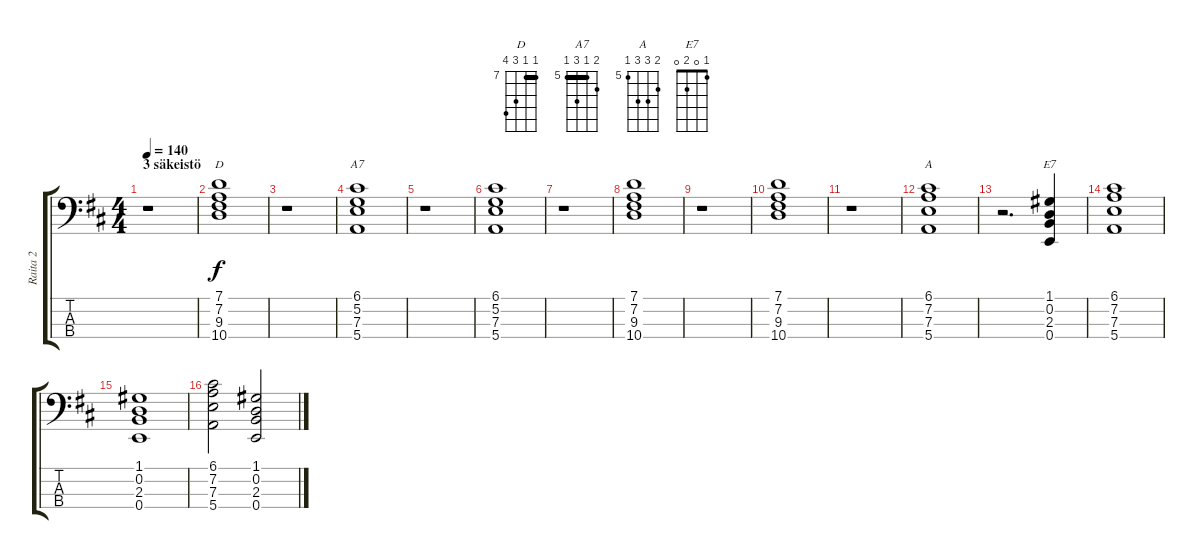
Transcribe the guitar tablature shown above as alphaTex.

\track ("Raita 2" "Raita 2") {instrument electricbasspick}
\staff {score tabs}
\tuning (G2 D2 A1 E1) {hide}
\chord ("D" 7 7 9 10) {firstfret 7 barre 7}
\chord ("A7" 6 5 7 5) {firstfret 5 barre 5}
\chord ("A" 6 7 7 5) {firstfret 5}
\chord ("E7" 1 0 2 0)
\ts (4 4)
\section ("" "3 säkeistö")
\tempo 140
\clef f4
\ks d
r.1{dy f} |
(7.1 7.2 9.3 10.4).1{ch "D"} |
r.1 |
(6.1 5.2 7.3 5.4).1{ch "A7"} |
r.1 |
(6.1 5.2 7.3 5.4).1 |
r.1 |
(7.1 7.2 9.3 10.4).1 |
r.1 |
(7.1 7.2 9.3 10.4).1 |
r.1 |
(6.1 7.2 7.3 5.4).1{ch "A"} |
r.2{d} (1.1 0.2 2.3 0.4).4{ch "E7"} |
(6.1 7.2 7.3 5.4).1 |
(1.1 0.2 2.3 0.4).1 |
(6.1 7.2 7.3 5.4).2 (1.1 0.2 2.3 0.4).2
